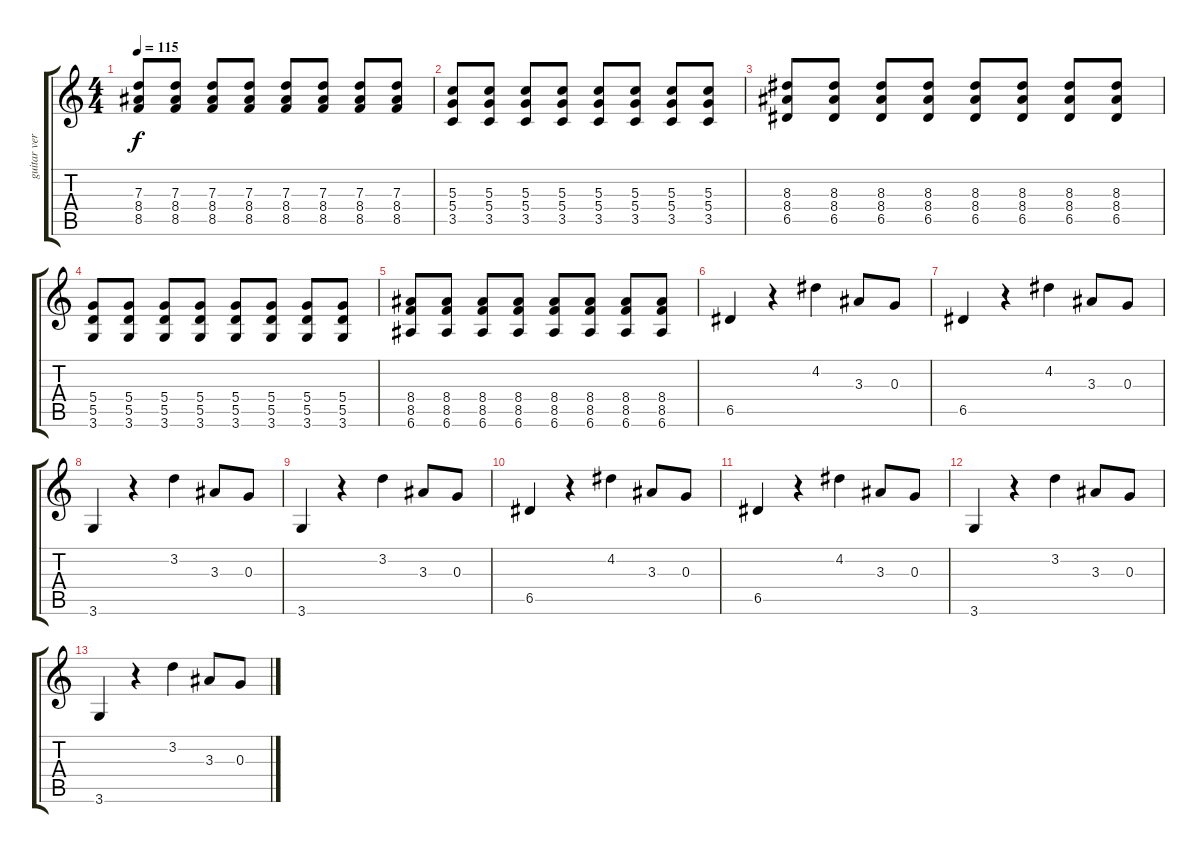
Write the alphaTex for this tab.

\track ("guitar version" "guitar ver") {instrument acousticguitarnylon}
\staff {score tabs}
\tuning (E4 B3 G3 D3 A2 E2) {hide}
\ts (4 4)
\tempo 115
\clef g2
\ks c
(7.3 8.4 8.5).8{dy f} (7.3 8.4 8.5).8 (7.3 8.4 8.5).8 (7.3 8.4 8.5).8 (7.3 8.4 8.5).8 (7.3 8.4 8.5).8 (7.3 8.4 8.5).8 (7.3 8.4 8.5).8 |
(5.3 5.4 3.5).8 (5.3 5.4 3.5).8 (5.3 5.4 3.5).8 (5.3 5.4 3.5).8 (5.3 5.4 3.5).8 (5.3 5.4 3.5).8 (5.3 5.4 3.5).8 (5.3 5.4 3.5).8 |
(8.3 8.4 6.5).8 (8.3 8.4 6.5).8 (8.3 8.4 6.5).8 (8.3 8.4 6.5).8 (8.3 8.4 6.5).8 (8.3 8.4 6.5).8 (8.3 8.4 6.5).8 (8.3 8.4 6.5).8 |
(5.4 5.5 3.6).8 (5.4 5.5 3.6).8 (5.4 5.5 3.6).8 (5.4 5.5 3.6).8 (5.4 5.5 3.6).8 (5.4 5.5 3.6).8 (5.4 5.5 3.6).8 (5.4 5.5 3.6).8 |
(8.4 8.5 6.6).8 (8.4 8.5 6.6).8 (8.4 8.5 6.6).8 (8.4 8.5 6.6).8 (8.4 8.5 6.6).8 (8.4 8.5 6.6).8 (8.4 8.5 6.6).8 (8.4 8.5 6.6).8 |
6.5.4 r.4 4.2.4 3.3.8 0.3.8 |
6.5.4 r.4 4.2.4 3.3.8 0.3.8 |
3.6.4 r.4 3.2.4 3.3.8 0.3.8 |
3.6.4 r.4 3.2.4 3.3.8 0.3.8 |
6.5.4 r.4 4.2.4 3.3.8 0.3.8 |
6.5.4 r.4 4.2.4 3.3.8 0.3.8 |
3.6.4 r.4 3.2.4 3.3.8 0.3.8 |
3.6.4 r.4 3.2.4 3.3.8 0.3.8
